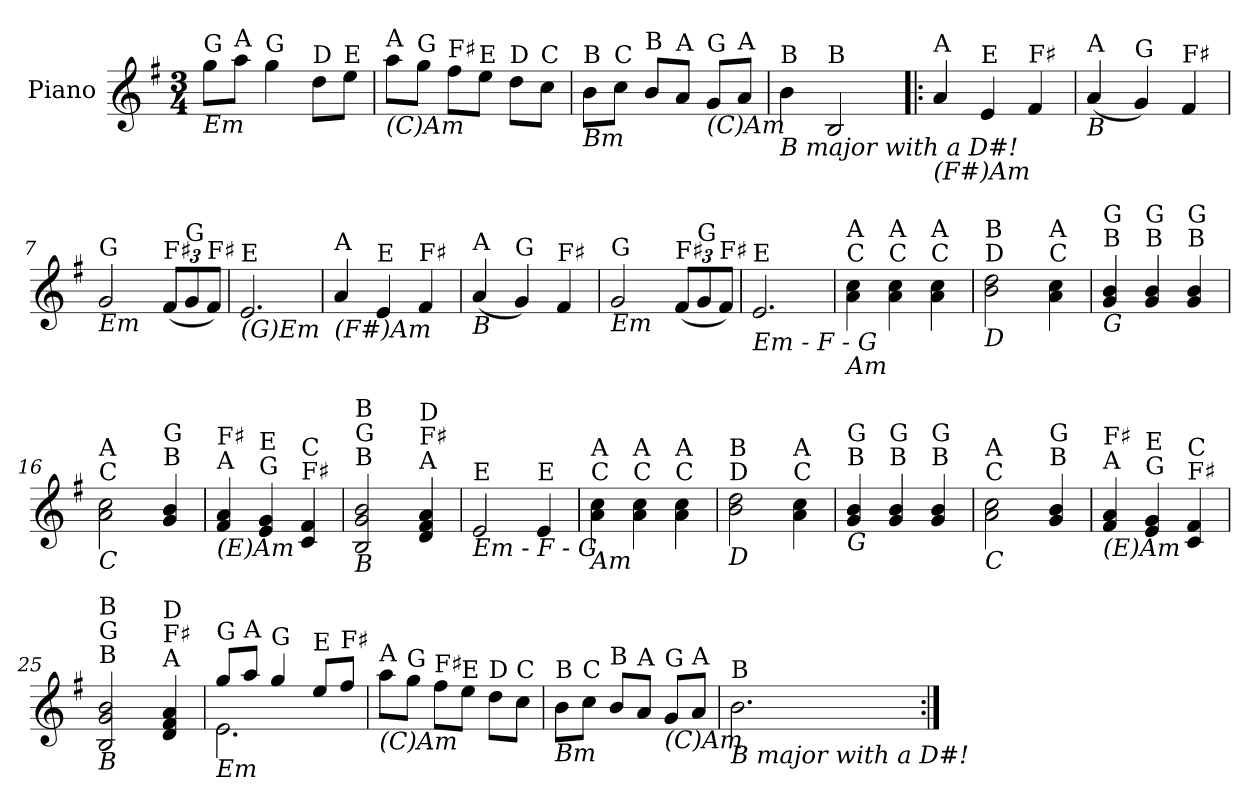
**kern
*part1
*staff1
*I"Piano
*I'Pno.
*clefG2
*k[f#]
*M3/4
=1
!LO:TX:a:t=G
!LO:TX:b:i:t=Em
8gg\L
!LO:TX:a:t=A
8aa\J
!LO:TX:a:t=G
4gg\
!LO:TX:a:t=D
8dd\L
!LO:TX:a:t=E
8ee\J
=2
!LO:TX:a:t=A
!LO:TX:b:i:t=(C)Am
8aa\L
!LO:TX:a:t=G
8gg\J
!LO:TX:a:t=F♯
8ff#\L
!LO:TX:a:t=E
8ee\J
!LO:TX:a:t=D
8dd\L
!LO:TX:a:t=C
8cc\J
=3
!LO:TX:a:t=B
!LO:TX:b:i:t=Bm
8b\L
!LO:TX:a:t=C
8cc\J
!LO:TX:a:t=B
8b/L
!LO:TX:a:t=A
8a/J
!LO:TX:a:t=G
!LO:TX:b:i:t=(C)Am
8g/L
!LO:TX:a:t=A
8a/J
=4
!LO:TX:a:t=B
!LO:TX:b:i:t=B major with a D#!
4b\
!LO:TX:a:t=B
2B/
!!LO:LB:g=z
=5!|:
!LO:TX:a:t=A
!LO:TX:b:i:t=(F#)Am
4a/
!LO:TX:a:t=E
4e/
!LO:TX:a:t=F♯
4f#/
=6
!LO:TX:a:t=A
!LO:TX:b:i:t=B
(<4a/
!LO:TX:a:t=G
4g/)
!LO:TX:a:t=F♯
4f#/
=7
!LO:TX:a:t=G
!LO:TX:b:i:t=Em
2g/
*Xbrackettup
!LO:TX:a:t=F♯
(<12f#/L
!LO:TX:a:t=G
12g/
!LO:TX:a:t=F♯
12f#/J)
=8
!LO:TX:a:t=E
!LO:TX:b:i:t=(G)Em
2.e/
=9
!LO:TX:a:t=A
!LO:TX:b:i:t=(F#)Am
4a/
!LO:TX:a:t=E
4e/
!LO:TX:a:t=F♯
4f#/
=10
!LO:TX:a:t=A
!LO:TX:b:i:t=B
(<4a/
!LO:TX:a:t=G
4g/)
!LO:TX:a:t=F♯
4f#/
=11
!LO:TX:a:t=G
!LO:TX:b:i:t=Em
2g/
!LO:TX:a:t=F♯
(<12f#/L
!LO:TX:a:t=G
12g/
!LO:TX:a:t=F♯
12f#/J)
=12
!LO:TX:a:t=E
!LO:TX:b:i:t=Em - F - G
2.e/
!!LO:LB:g=z
=13
!LO:TX:a:t=C
!LO:TX:a:t=A
!LO:TX:b:i:t=Am
4a\ 4cc\
!LO:TX:a:t=C
!LO:TX:a:t=A
4a\ 4cc\
!LO:TX:a:t=C
!LO:TX:a:t=A
4a\ 4cc\
=14
!LO:TX:a:t=D
!LO:TX:a:t=B
!LO:TX:b:i:t=D
2b\ 2dd\
!LO:TX:a:t=C
!LO:TX:a:t=A
4a\ 4cc\
=15
!LO:TX:a:t=B
!LO:TX:a:t=G
!LO:TX:b:i:t=G
4g/ 4b/
!LO:TX:a:t=B
!LO:TX:a:t=G
4g/ 4b/
!LO:TX:a:t=B
!LO:TX:a:t=G
4g/ 4b/
=16
!LO:TX:a:t=C
!LO:TX:a:t=A
!LO:TX:b:i:t=C
2a\ 2cc\
!LO:TX:a:t=B
!LO:TX:a:t=G
4g/ 4b/
=17
!LO:TX:a:t=A
!LO:TX:a:t=F♯
!LO:TX:b:i:t=(E)Am
4f#/ 4a/
!LO:TX:a:t=G
!LO:TX:a:t=E
4e/ 4g/
!LO:TX:a:t=F♯
!LO:TX:a:t=C
4c/ 4f#/
=18
!LO:TX:a:t=B
!LO:TX:a:t=G
!LO:TX:a:t=B
!LO:TX:b:i:t=B
2B/ 2g/ 2b/
!LO:TX:a:t=A
!LO:TX:a:t=F♯
!LO:TX:a:t=D
4d/ 4f#/ 4a/
=19
!LO:TX:a:t=E
!LO:TX:b:i:t=Em - F - G
2e/
!LO:TX:a:t=E
4e/
!!LO:LB:g=z
=20
!LO:TX:a:t=C
!LO:TX:a:t=A
!LO:TX:b:i:t=Am
4a\ 4cc\
!LO:TX:a:t=C
!LO:TX:a:t=A
4a\ 4cc\
!LO:TX:a:t=C
!LO:TX:a:t=A
4a\ 4cc\
=21
!LO:TX:a:t=D
!LO:TX:a:t=B
!LO:TX:b:i:t=D
2b\ 2dd\
!LO:TX:a:t=C
!LO:TX:a:t=A
4a\ 4cc\
=22
!LO:TX:a:t=B
!LO:TX:a:t=G
!LO:TX:b:i:t=G
4g/ 4b/
!LO:TX:a:t=B
!LO:TX:a:t=G
4g/ 4b/
!LO:TX:a:t=B
!LO:TX:a:t=G
4g/ 4b/
=23
!LO:TX:a:t=C
!LO:TX:a:t=A
!LO:TX:b:i:t=C
2a\ 2cc\
!LO:TX:a:t=B
!LO:TX:a:t=G
4g/ 4b/
=24
!LO:TX:a:t=A
!LO:TX:a:t=F♯
!LO:TX:b:i:t=(E)Am
4f#/ 4a/
!LO:TX:a:t=G
!LO:TX:a:t=E
4e/ 4g/
!LO:TX:a:t=F♯
!LO:TX:a:t=C
4c/ 4f#/
=25
!LO:TX:a:t=B
!LO:TX:a:t=G
!LO:TX:a:t=B
!LO:TX:b:i:t=B
2B/ 2g/ 2b/
!LO:TX:a:t=A
!LO:TX:a:t=F♯
!LO:TX:a:t=D
4d/ 4f#/ 4a/
=26
*^
!LO:TX:a:t=G	!
!LO:TX:b:i:t=Em	!
8gg/L	2.e\
!LO:TX:a:t=A	!
8aa/J	.
!LO:TX:a:t=G	!
4gg/	.
!LO:TX:a:t=E	!
8ee/L	.
!LO:TX:a:t=F♯	!
8ff#/J	.
*v	*v
!!LO:LB:g=z
=27
!LO:TX:a:t=A
!LO:TX:b:i:t=(C)Am
8aa\L
!LO:TX:a:t=G
8gg\J
!LO:TX:a:t=F♯
8ff#\L
!LO:TX:a:t=E
8ee\J
!LO:TX:a:t=D
8dd\L
!LO:TX:a:t=C
8cc\J
=28
!LO:TX:a:t=B
!LO:TX:b:i:t=Bm
8b\L
!LO:TX:a:t=C
8cc\J
!LO:TX:a:t=B
8b/L
!LO:TX:a:t=A
8a/J
!LO:TX:a:t=G
!LO:TX:b:i:t=(C)Am
8g/L
!LO:TX:a:t=A
8a/J
=29
!LO:TX:a:t=B
!LO:TX:b:i:t=B major with a D#!
2.b\
=:|!
*-
